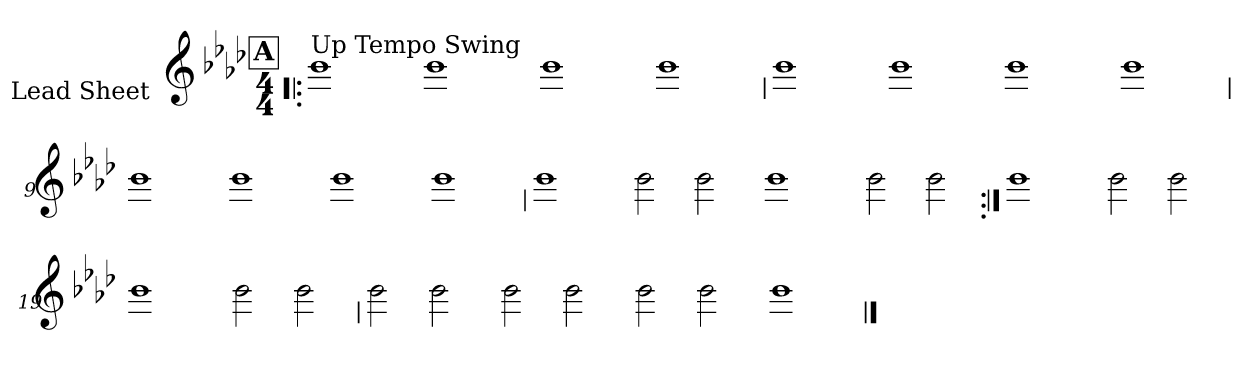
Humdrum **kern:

**kern
*part1
*staff1
*I"Lead Sheet
*stria0
*clefG2
*k[b-e-a-d-]
*A-:
*M4/4
!!LO:REH:place=s1:a:t=A
=1!|:
!LO:TX:a:t=Up Tempo Swing
1b-
=2-
1b-
=3-
1b-
=4-
1b-
!!LO:LB:g=z
=5
1b-
=6-
1b-
=7-
1b-
=8-
1b-
!!LO:LB:g=z
=9
1b-
=10-
1b-
=11-
1b-
=12-
1b-
!!LO:LB:g=z
=13
1b-
=14-
2b-
2b-
=15-
1b-
=16-
2b-
2b-
!!LO:LB:g=z
=17:|!
1b-
=18-
2b-
2b-
=19-
1b-
=20-
2b-
2b-
!!LO:LB:g=z
=21
2b-
2b-
=22-
2b-
2b-
=23-
2b-
2b-
=24-
1b-
==
*-
